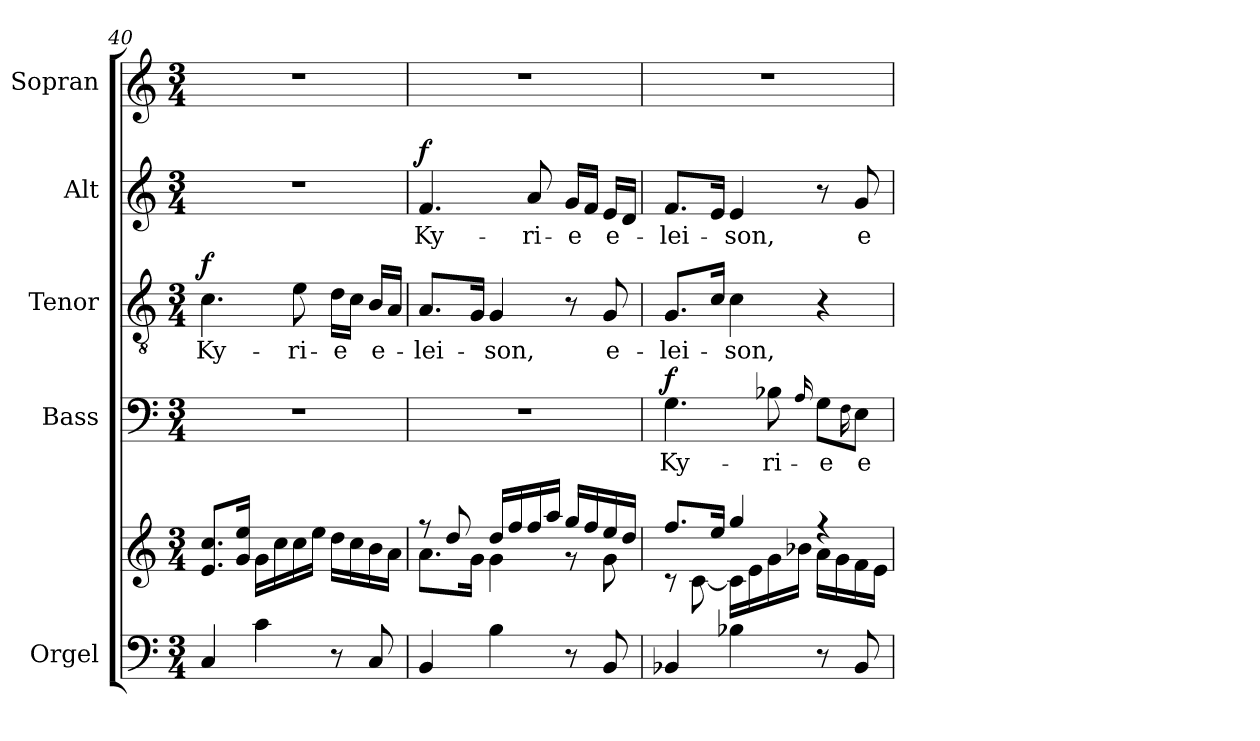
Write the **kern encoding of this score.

**kern	**kern	**kern	**text	**dynam	**kern	**text	**dynam	**kern	**text	**dynam	**kern
*part5	*part5	*part4	*part4	*part4	*part3	*part3	*part3	*part2	*part2	*part2	*part1
*staff6	*staff5	*staff4	*staff4	*staff4	*staff3	*staff3	*staff3	*staff2	*staff2	*staff2	*staff1
*I"Orgel	*	*I"Bass	*	*	*I"Tenor	*	*	*I"Alt	*	*	*I"Sopran
*I'Org.	*	*I'B.	*	*	*I'T.	*	*	*I'A.	*	*	*I'S.
*clefF4	*clefG2	*clefF4	*	*	*clefGv2	*	*	*clefG2	*	*	*clefG2
*k[]	*k[]	*k[]	*	*	*k[]	*	*	*k[]	*	*	*k[]
*C:	*C:	*C:	*	*	*C:	*	*	*C:	*	*	*C:
*M3/4	*M3/4	*M3/4	*	*	*M3/4	*	*	*M3/4	*	*	*M3/4
=40	=40	=40	=40	=40	=40	=40	=40	=40	=40	=40	=40
!	!	!	!	!	!	!LO:LY:b	!LO:DY:a	!	!	!	!
4C/	8.e/ 8.cc/L	2.r	.	.	4.c\	Ky-	f	2.r	.	.	2.r
.	16g/ 16ee/Jk	.	.	.	.	.	.	.	.	.	.
4c\	16g\LL	.	.	.	.	.	.	.	.	.	.
.	16cc\	.	.	.	.	.	.	.	.	.	.
!	!	!	!	!	!	!LO:LY:b	!	!	!	!	!
.	16cc\	.	.	.	8e\	-ri-	.	.	.	.	.
.	16ee\JJ	.	.	.	.	.	.	.	.	.	.
!	!	!	!	!	!	!LO:LY:b	!	!	!	!	!
8r	16dd\LL	.	.	.	16d\LL	-e	.	.	.	.	.
.	16cc\	.	.	.	16c\JJ	.	.	.	.	.	.
!	!	!	!	!	!	!LO:LY:b	!	!	!	!	!
8C/	16b\	.	.	.	16B/LL	e-	.	.	.	.	.
.	16a\JJ	.	.	.	16A/JJ	.	.	.	.	.	.
=41	=41	=41	=41	=41	=41	=41	=41	=41	=41	=41	=41
*	*^	*	*	*	*	*	*	*	*	*	*
!	!	!	!	!	!	!	!LO:LY:b	!	!	!LO:LY:b	!LO:DY:a	!
4BB/	8ree	8.a\L	2.r	.	.	8.A/L	-lei-	.	4.f/	Ky-	f	2.r
.	8dd/	.	.	.	.	.	.	.	.	.	.	.
.	.	16g\Jk	.	.	.	16G/Jk	.	.	.	.	.	.
!	!	!	!	!	!	!	!LO:LY:b	!	!	!	!	!
4B\	16dd/LL	4g\	.	.	.	4G/	-son,	.	.	.	.	.
.	16ff/	.	.	.	.	.	.	.	.	.	.	.
!	!	!	!	!	!	!	!	!	!	!LO:LY:b	!	!
.	16ff/	.	.	.	.	.	.	.	8a/	-ri-	.	.
.	16aa/JJ	.	.	.	.	.	.	.	.	.	.	.
!	!	!	!	!	!	!	!	!	!	!LO:LY:b	!	!
8r	16gg/LL	8rf	.	.	.	8r	.	.	16g/LL	-e	.	.
.	16ff/	.	.	.	.	.	.	.	16f/JJ	.	.	.
!	!	!	!	!	!	!	!LO:LY:b	!	!	!LO:LY:b	!	!
8BB/	16ee/	8g\	.	.	.	8G/	e-	.	16e/LL	e-	.	.
.	16dd/JJ	.	.	.	.	.	.	.	16d/JJ	.	.	.
!!LO:PB:g=z
=42	=42	=42	=42	=42	=42	=42	=42	=42	=42	=42	=42	=42
!	!	!	!	!LO:LY:b	!LO:DY:a	!	!LO:LY:b	!	!	!LO:LY:b	!	!
4BB-X/	8.ff/L	8rc	4.G\	Ky-	f	8.G/L	-lei-	.	8.f/L	-lei-	.	2.r
.	.	[<8c\	.	.	.	.	.	.	.	.	.	.
.	16ee/Jk	.	.	.	.	16c/Jk	.	.	16e/Jk	.	.	.
!	!	!	!	!	!	!	!LO:LY:b	!	!	!LO:LY:b	!	!
4B-X\	4gg/	16c\LL]	.	.	.	4c\	-son,	.	4e/	-son,	.	.
.	.	16e\	.	.	.	.	.	.	.	.	.	.
!	!	!	!	!LO:LY:b	!	!	!	!	!	!	!	!
.	.	16g\	8B-X\	-ri-	.	.	.	.	.	.	.	.
.	.	16b-X\JJ	.	.	.	.	.	.	.	.	.	.
.	.	.	16qqA/	.	.	.	.	.	.	.	.	.
!	!	!	!	!LO:LY:b	!	!	!	!	!	!	!	!
8r	4rff	16a\LL	8G\L	-e	.	4r	.	.	8r	.	.	.
.	.	16g\	.	.	.	.	.	.	.	.	.	.
.	.	.	16qqF\	.	.	.	.	.	.	.	.	.
!	!	!	!	!LO:LY:b	!	!	!	!	!	!LO:LY:b	!	!
8BB-/	.	16f\	8E\J	e-	.	.	.	.	8g/	e-	.	.
.	.	16e\JJ	.	.	.	.	.	.	.	.	.	.
*	*v	*v	*	*	*	*	*	*	*	*	*	*
=	=	=	=	=	=	=	=	=	=	=	=
*-	*-	*-	*-	*-	*-	*-	*-	*-	*-	*-	*-
